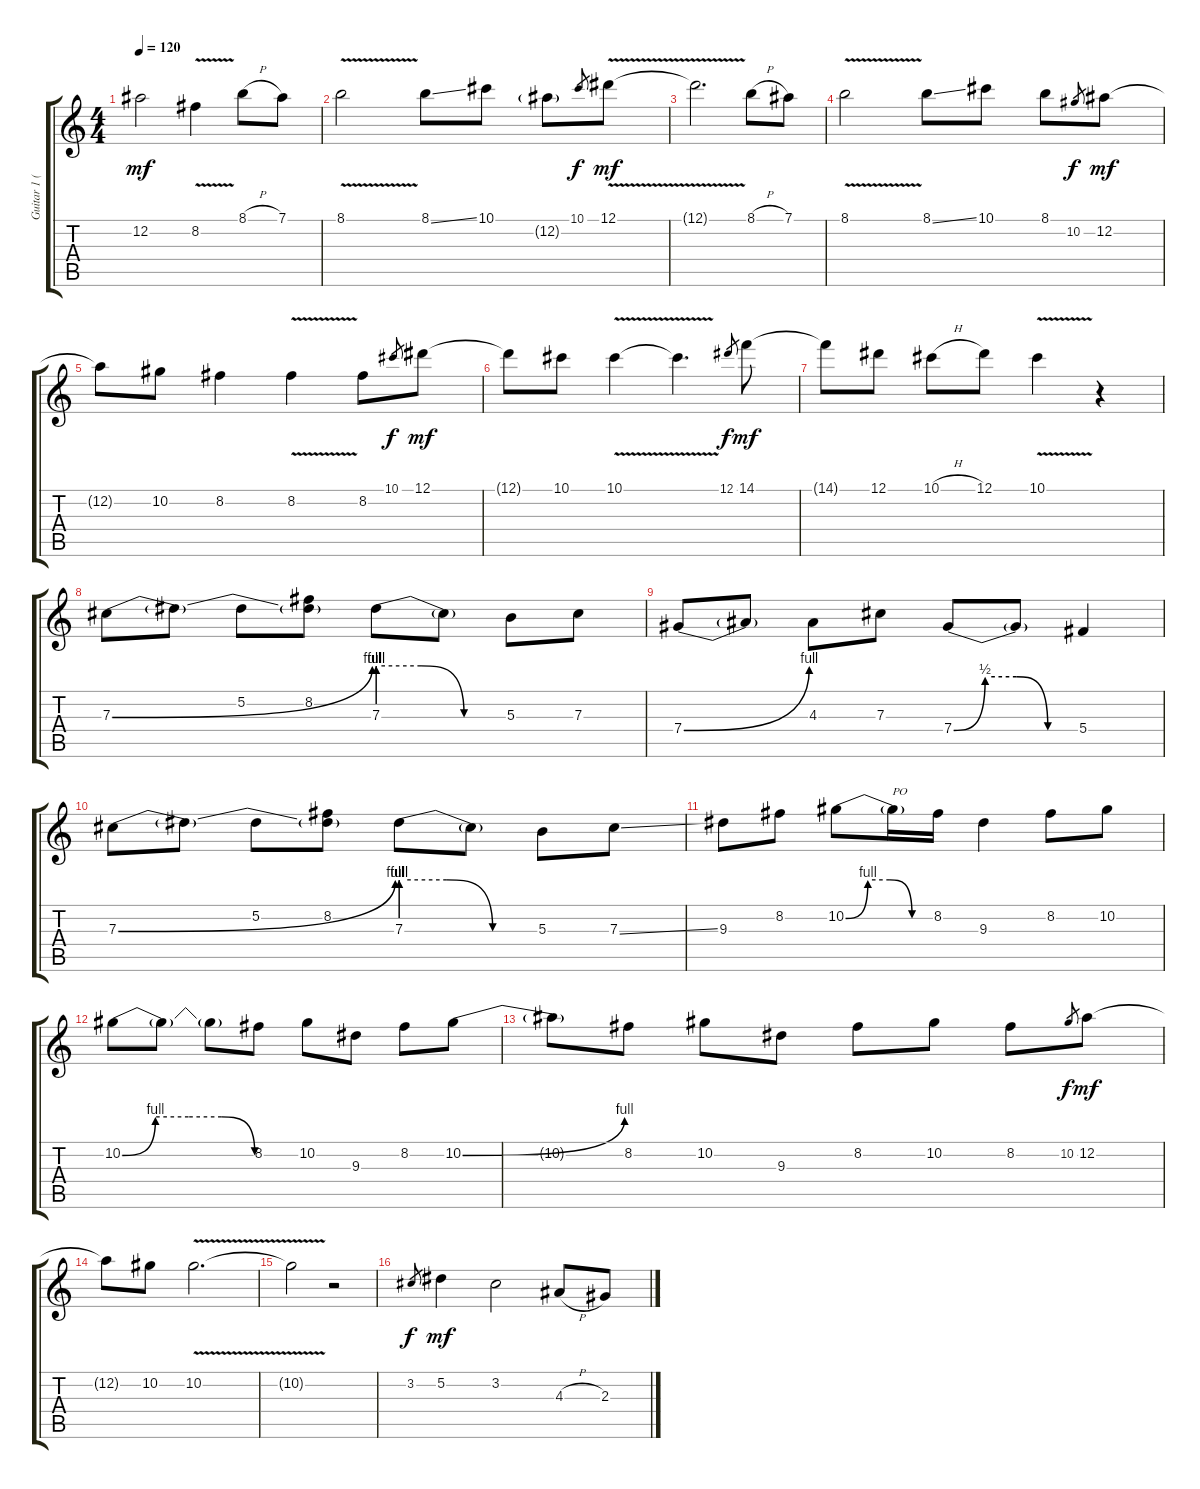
\track ("Guitar 1 (Slash)" "Guitar 1 (") {instrument acousticguitarsteel}
\staff {score tabs}
\tuning (Eb4 Bb3 Gb3 Db3 Ab2 Eb2) {hide}
\ts (4 4)
\tempo 120
\clef g2
\ks c
12.2{t}.2{dy mf} 8.2{v}.4 8.1{h}.8 7.1.8 |
8.1{v}.2 8.1{ss}.8 10.1.8 12.2{g}.8 10.1.8{gr dy f} 12.1{v}.8{dy mf} |
12.1{t}.2{d} 8.1{h}.8 7.1.8 |
8.1{v}.2 8.1{ss}.8 10.1.8 8.1.8 10.2.8{gr dy f} 12.2.8{dy mf} |
12.2{t}.8 10.2.8 8.2.4 8.2{v}.4 8.2.8 10.1.8{gr dy f} 12.1.8{dy mf} |
12.1{t}.8 10.1.8 10.1{v}.4 10.1{t}.4{d} 12.1.8{gr dy f} 14.1.8{dy mf} |
14.1{t}.8 12.1.8 10.1{h}.8 12.1.8 10.1{v}.4 r.4 |
7.3{be (bend 0 0 60 4)}.8 7.3{t}.8 5.2.8 (8.2 7.3{t}).8 7.3{be (custom 0 4 20 4 40 0 60 0)}.8 7.3{t}.8 5.3.8 7.3.8 |
7.4{be (bend 0 0 60 4)}.8 7.4{t}.8 4.3.8 7.3.8 7.4{be (custom 0 0 15 2 30 2 45 0 60 0)}.8 7.4{t}.8 5.4.4 |
7.3{be (bend 0 0 60 4)}.8 7.3{t}.8 5.2.8 (8.2 7.3{t}).8 7.3{be (custom 0 4 20 4 40 0 60 0)}.8 7.3{t}.8 5.3.8 7.3{ss}.8 |
9.3.8 8.2.8 10.2{be (custom 0 0 15 4 30 4 45 0 60 0)}.8 10.2{t}.16{txt "PO"} 8.2.16 9.3.4 8.2.8 10.2.8 |
10.2{be (custom 0 0 15 4 30 4 45 4 60 0)}.8 10.2{t}.8 10.2{t}.8 8.2.8 10.2.8 9.3.8 8.2.8 10.2{be (bend 0 0 60 4)}.8 |
10.2{t}.8 8.2.8 10.2.8 9.3.8 8.2.8 10.2.8 8.2.8 10.2.8{gr dy f} 12.2.8{dy mf} |
12.2{t}.8 10.2.8 10.2{v}.2{d} |
10.2{t}.2 r.2 |
3.2.8{gr dy f} 5.2.4{dy mf} 3.2.2 4.3{h}.8 2.3.8
